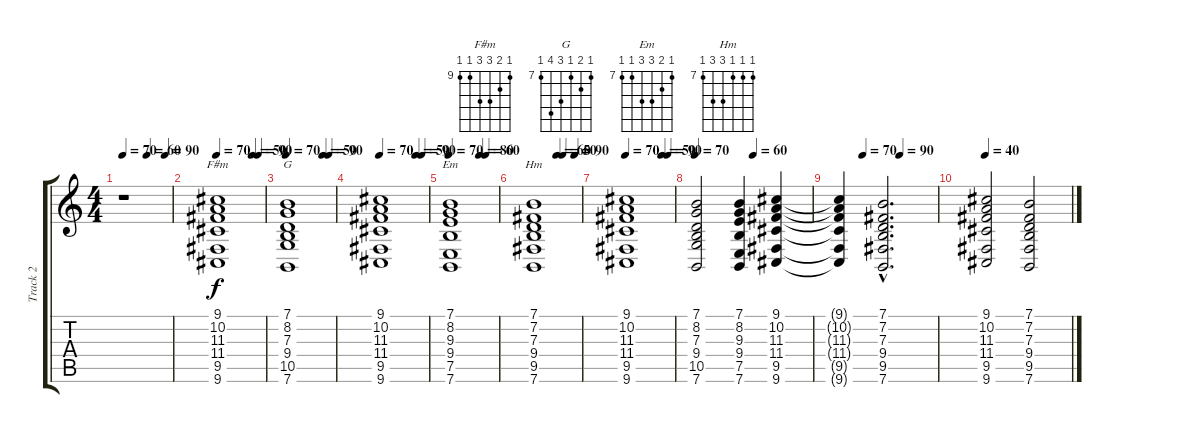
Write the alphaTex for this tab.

\track ("Track 2" "Track 2") {instrument synthstrings1}
\staff {score tabs}
\tuning (E4 B3 G3 D3 A2 E2) {hide}
\chord ("F#m" 9 10 11 11 9 9) {firstfret 9}
\chord ("G" 7 8 7 9 10 7) {firstfret 7}
\chord ("Em" 7 8 9 9 7 7) {firstfret 7}
\chord ("Hm" 7 7 7 9 9 7) {firstfret 7}
\ts (4 4)
\tempo 70
\tempo (60 0.5)
\tempo (90 0.875)
\tempo 70
\clef g2
\ks c
r.1{dy f instrument synthstrings1} |
\tempo 70
\tempo (50 0.75)
\tempo (90 0.875)
(9.1 10.2 11.3 11.4 9.5 9.6).1{ch "F#m"} |
\tempo 70
\tempo (50 0.75)
\tempo (90 0.875)
(7.1 8.2 7.3 9.4 10.5 7.6).1{ch "G"} |
\tempo 70
\tempo (50 0.75)
\tempo (90 0.875)
(9.1 10.2 11.3 11.4 9.5 9.6).1 |
\tempo 70
\tempo (80 0.625)
\tempo (60 0.75)
(7.1 8.2 9.3 9.4 7.5 7.6).1{ch "Em"} |
\tempo (60 0.5)
\tempo (50 0.625)
\tempo (90 0.875)
(7.1 7.2 7.3 9.4 9.5 7.6).1{ch "Hm"} |
\tempo 70
\tempo (50 0.75)
\tempo (90 0.875)
(9.1 10.2 11.3 11.4 9.5 9.6).1 |
\tempo 70
\tempo (60 0.5)
(7.1 8.2 7.3 9.4 10.5 7.6).2 (7.1 8.2 9.3 9.4 7.5 7.6).4 (9.1 10.2 11.3 11.4 9.5 9.6).4 |
\tempo (70 0.25)
\tempo (90 0.625)
(9.1{t} 10.2{t} 11.3{t} 11.4{t} 9.5{t} 9.6{t}).4 (7.1{hac} 7.2{hac} 7.3{hac} 9.4{hac} 9.5{hac} 7.6{hac}).2{d} |
\tempo 40
(9.1 10.2 11.3 11.4 9.5 9.6).2 (7.1 7.2 7.3 9.4 9.5 7.6).2
